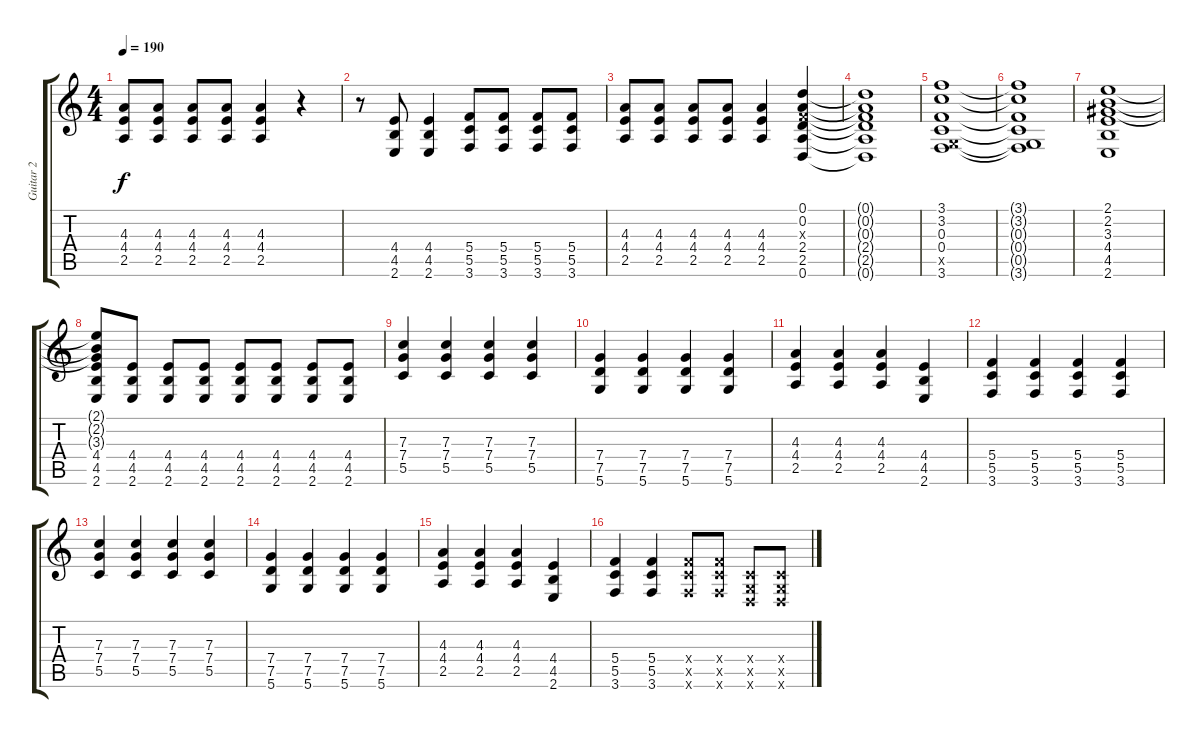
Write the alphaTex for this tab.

\track ("Guitar 2" "Guitar 2") {instrument overdrivenguitar}
\staff {score tabs}
\tuning (D4 A3 F3 C3 G2 D2) {hide}
\ts (4 4)
\tempo 190
\clef g2
\ks c
(4.3 4.4 2.5).8{dy f} (4.3 4.4 2.5).8 (4.3 4.4 2.5).8 (4.3 4.4 2.5).8 (4.3 4.4 2.5).4 r.4 |
r.8 (4.4 4.5 2.6).8 (4.4 4.5 2.6).4 (5.4 5.5 3.6).8 (5.4 5.5 3.6).8 (5.4 5.5 3.6).8 (5.4 5.5 3.6).8 |
(4.3 4.4 2.5).8 (4.3 4.4 2.5).8 (4.3 4.4 2.5).8 (4.3 4.4 2.5).8 (4.3 4.4 2.5).4 (0.1 0.2 0.3{x} 2.4 2.5 0.6).4 |
(0.1{t} 0.2{t} 0.3{t} 2.4{t} 2.5{t} 0.6{t}).1 |
(3.1 3.2 0.3 0.4 0.5{x} 3.6).1 |
(3.1{t} 3.2{t} 0.3{t} 0.4{t} 0.5{t} 3.6{t}).1 |
(2.1 2.2 3.3 4.4 4.5 2.6).1 |
(2.1{t} 2.2{t} 3.3{t} 4.4 4.5 2.6).8 (4.4 4.5 2.6).8 (4.4 4.5 2.6).8 (4.4 4.5 2.6).8 (4.4 4.5 2.6).8 (4.4 4.5 2.6).8 (4.4 4.5 2.6).8 (4.4 4.5 2.6).8 |
(7.3 7.4 5.5).4 (7.3 7.4 5.5).4 (7.3 7.4 5.5).4 (7.3 7.4 5.5).4 |
(7.4 7.5 5.6).4 (7.4 7.5 5.6).4 (7.4 7.5 5.6).4 (7.4 7.5 5.6).4 |
(4.3 4.4 2.5).4 (4.3 4.4 2.5).4 (4.3 4.4 2.5).4 (4.4 4.5 2.6).4 |
(5.4 5.5 3.6).4 (5.4 5.5 3.6).4 (5.4 5.5 3.6).4 (5.4 5.5 3.6).4 |
(7.3 7.4 5.5).4 (7.3 7.4 5.5).4 (7.3 7.4 5.5).4 (7.3 7.4 5.5).4 |
(7.4 7.5 5.6).4 (7.4 7.5 5.6).4 (7.4 7.5 5.6).4 (7.4 7.5 5.6).4 |
(4.3 4.4 2.5).4 (4.3 4.4 2.5).4 (4.3 4.4 2.5).4 (4.4 4.5 2.6).4 |
(5.4 5.5 3.6).4 (5.4 5.5 3.6).4 (5.4{x} 5.5{x} 3.6{x}).8 (5.4{x} 5.5{x} 3.6{x}).8 (0.4{x} 0.5{x} 0.6{x}).8 (0.4{x} 0.5{x} 0.6{x}).8
